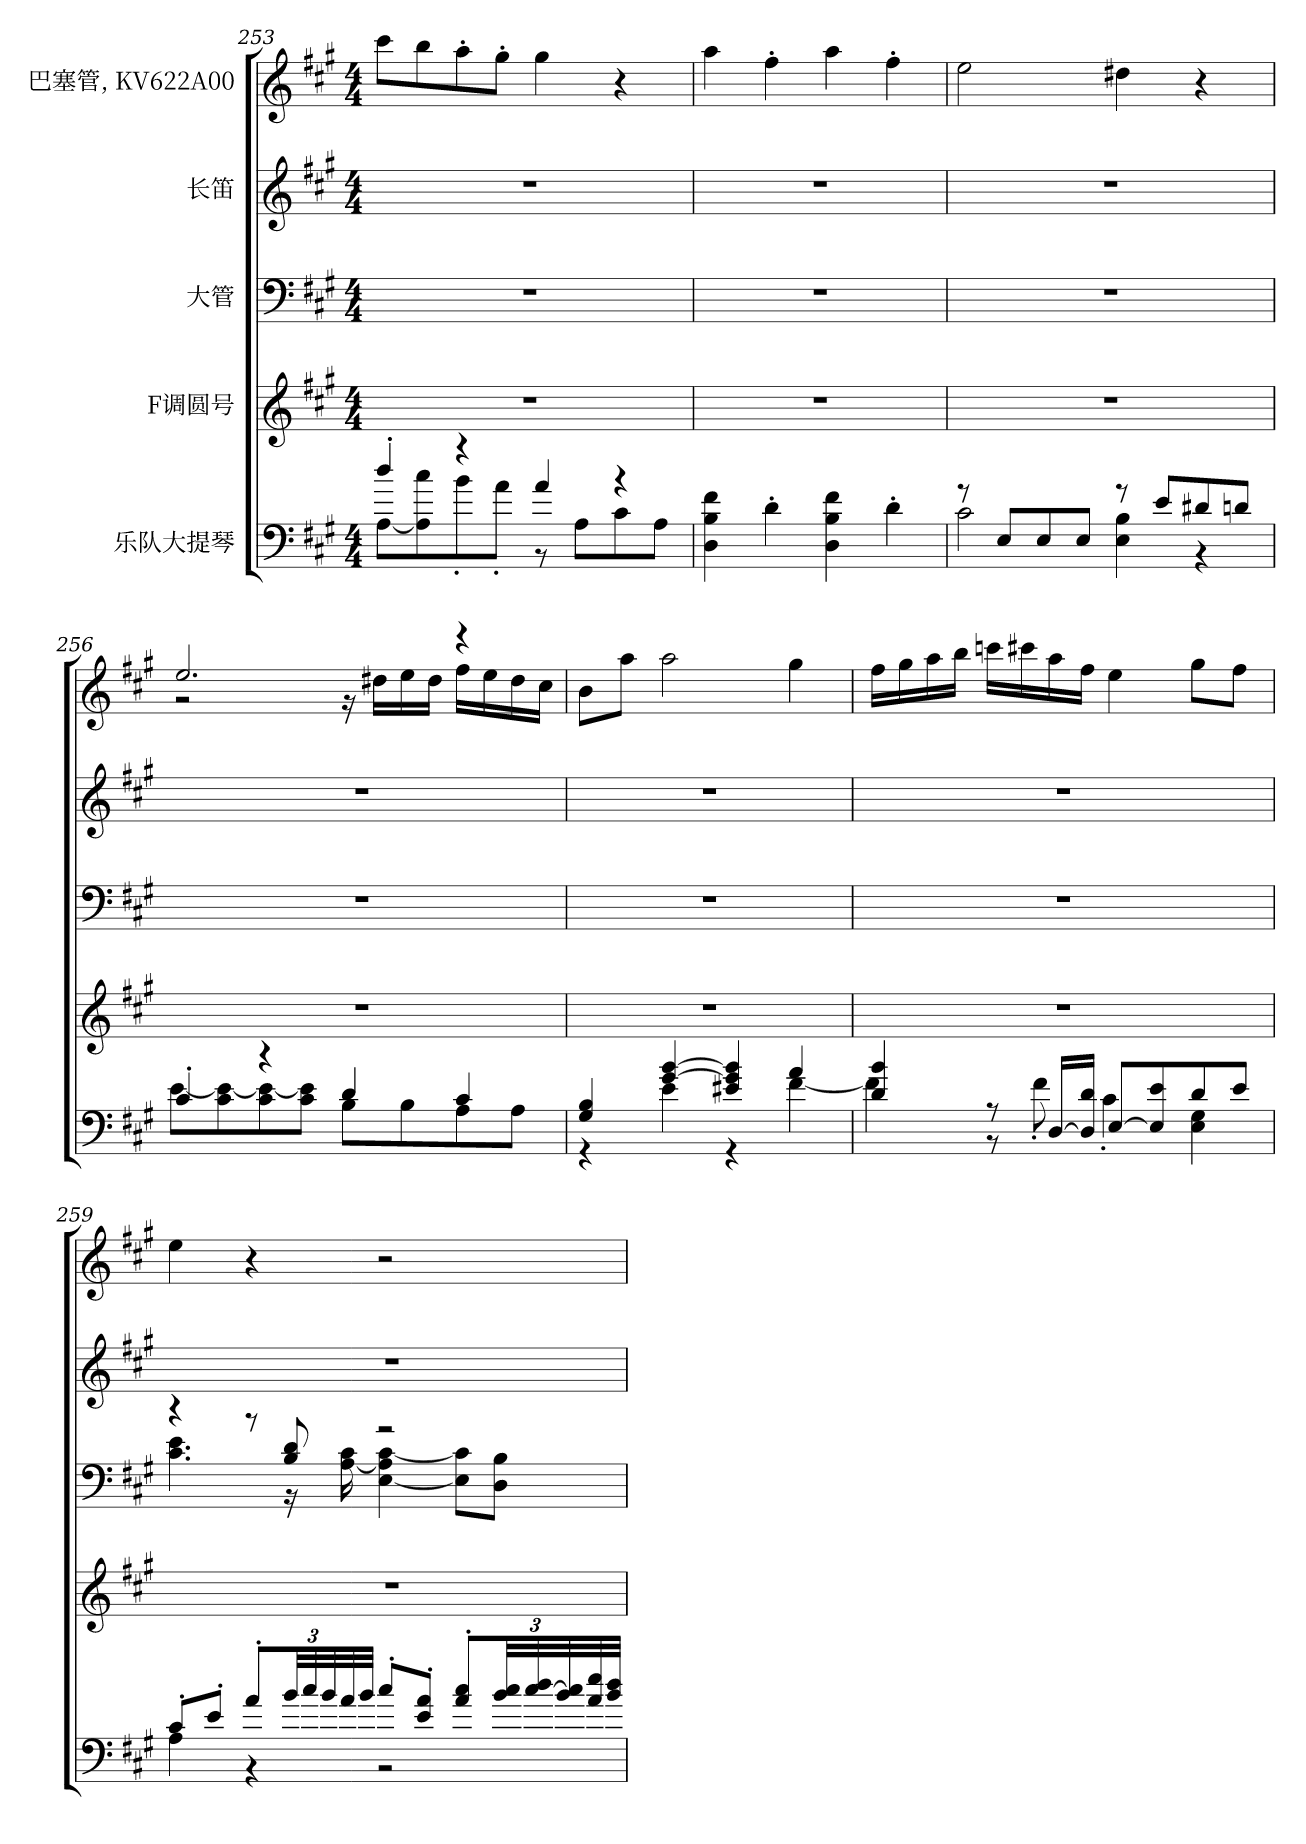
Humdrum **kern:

**kern	**kern	**kern	**kern	**kern
*part5	*part4	*part3	*part2	*part1
*staff5	*staff4	*staff3	*staff2	*staff1
*I"乐队大提琴	*I"F调圆号	*I"大管	*I"长笛	*I"巴塞管, KV622A00
*clefF4	*clefG2	*clefF4	*clefG2	*clefG2
*	*ITrd4c7	*	*	*ITrd4c7
*k[f#c#g#]	*k[f#c#]	*k[f#c#g#]	*k[f#c#g#]	*k[f#c#]
*M4/4	*M4/4	*M4/4	*M4/4	*M4/4
=253	=253	=253	=253	=253
*^	*	*	*	*
4dd'/	[8A\L	1r	1r	1r	8ff#\L
.	8A\] 8cc#\	.	.	.	8ee\
4r	8b'\	.	.	.	8dd'\
.	8a'\J	.	.	.	8cc#'\J
4a/	8r	.	.	.	4cc#\
.	8A\L	.	.	.	.
4r	8c#\	.	.	.	4r
.	8A\J	.	.	.	.
*v	*v	*	*	*	*
!!LO:LB:g=z
=254	=254	=254	=254	=254
4D\ 4B\ 4f#\	1r	1r	1r	4dd\
4d'\	.	.	.	4b'\
4D\ 4B\ 4f#\	.	.	.	4dd\
4d'\	.	.	.	4b'\
=255	=255	=255	=255	=255
*^	*	*	*	*
8r	2c#\	1r	1r	1r	2a\
8E/L	.	.	.	.	.
8E/	.	.	.	.	.
8E/J	.	.	.	.	.
8r	4E\ 4B\	.	.	.	4g#X\
8e/L	.	.	.	.	.
8d#X/	4r	.	.	.	4r
8dn/J	.	.	.	.	.
=256	=256	=256	=256	=256	=256
*	*	*	*	*	*^
4c#'/	[8e\L	1r	1r	1r	2.a/	2r
.	8c#\ 8e\_	.	.	.	.	.
4r	8c#\ 8e\_	.	.	.	.	.
.	8c#\ 8e\]J	.	.	.	.	.
4d/	8B\L	.	.	.	.	16r
.	.	.	.	.	.	16g#X\LL
.	8B\	.	.	.	.	16a\
.	.	.	.	.	.	16g#\JJ
4c#/	8A\	.	.	.	4r	16b\LL
.	.	.	.	.	.	16a\
.	8A\J	.	.	.	.	16g#\
.	.	.	.	.	.	16f#\JJ
*	*	*	*	*	*v	*v
=257	=257	=257	=257	=257	=257
4G#/ 4B/	4r	1r	1r	1r	8e\L
.	.	.	.	.	8dd\J
[4g#/ [4b/	4e\	.	.	.	2dd\
4e#X/ 4g#/] 4b/]	4r	.	.	.	.
4a/	[4f#\	.	.	.	4cc#\
!!LO:PB:g=z
=258	=258	=258	=258	=258	=258
4d/ 4b/	4f#\]	1r	1r	1r	16b\LL
.	.	.	.	.	16cc#\
.	.	.	.	.	16dd\
.	.	.	.	.	16ee\JJ
8r	8r	.	.	.	16ffn\LL
.	.	.	.	.	16ff#X\
[16D/LL	8f#'\	.	.	.	16dd\
16D/] 16d/JJ	.	.	.	.	16b\JJ
[8E/L	4c#'\	.	.	.	4a\
8E/] 8e/	.	.	.	.	.
8d/	4E\ 4G#\	.	.	.	8cc#\L
8e/J	.	.	.	.	8b\J
!!LO:LB:g=z
=259	=259	=259	=259	=259	=259
*	*	*	*^	*	*
8c#'/L	4A\	1r	4r	4.c#\ 4.e\	1r	4a\
8e'/J	.	.	.	.	.	.
8a'/L	4r	.	8r	.	.	4r
*Xbrackettup	*	*	*	*	*	*
48b/LL	.	.	8B/ 8d/	16r	.	.
48cc#/	.	.	.	.	.	.
48b/	.	.	.	.	.	.
32a/	.	.	.	[16A\ 16c#\	.	.
32b/JJJ	.	.	.	.	.	.
8cc#'/L	2r	.	2r	[4E\ 4A\] [4c#\	.	2r
8e/' 8a/'J	.	.	.	.	.	.
8a/' 8cc#/'L	.	.	.	8E\] 8c#\]L	.	.
48b/ 48cc#/LL	.	.	.	8D\ 8B\J	.	.
[48cc#/ 48dd/	.	.	.	.	.	.
48b/ 48cc#/]	.	.	.	.	.	.
32a/ 32ee/	.	.	.	.	.	.
32b/ 32dd/JJJ	.	.	.	.	.	.
*v	*v	*	*v	*v	*	*
=	=	=	=	=
*-	*-	*-	*-	*-
